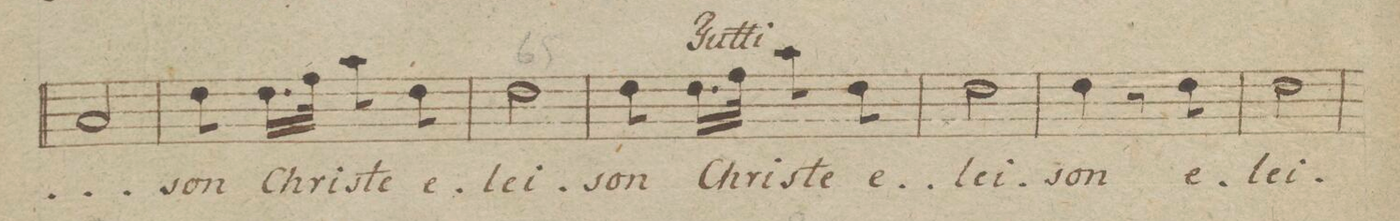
**kern	**text	**dynam
*I"Basso.	*	*
*clefF4	*	*
*k[b-e-]	*	*
*M2/4	*	*
2C/	.	.
=63	=63	=63
8F\	-son	.
16.F\LL	Chri-	.
32A\JJk	.	.
8c\	-ste	.
8F\	e-	.
=64	=64	=64
2F\	-lei-	.
=65	=65	=65
8F\	-son	.
16.F\LL	Chri-	.
32A\JJk	.	.
8c\	-ste	.
8F\	e-	.
=66	=66	=66
2F\	-lei-	.
=67	=67	=67
4F\	-son	.
8r	.	.
8F\	e-	.
=68	=68	=68
2F\	-lei-	.
=69	=69	=69
*-	*-	*-
